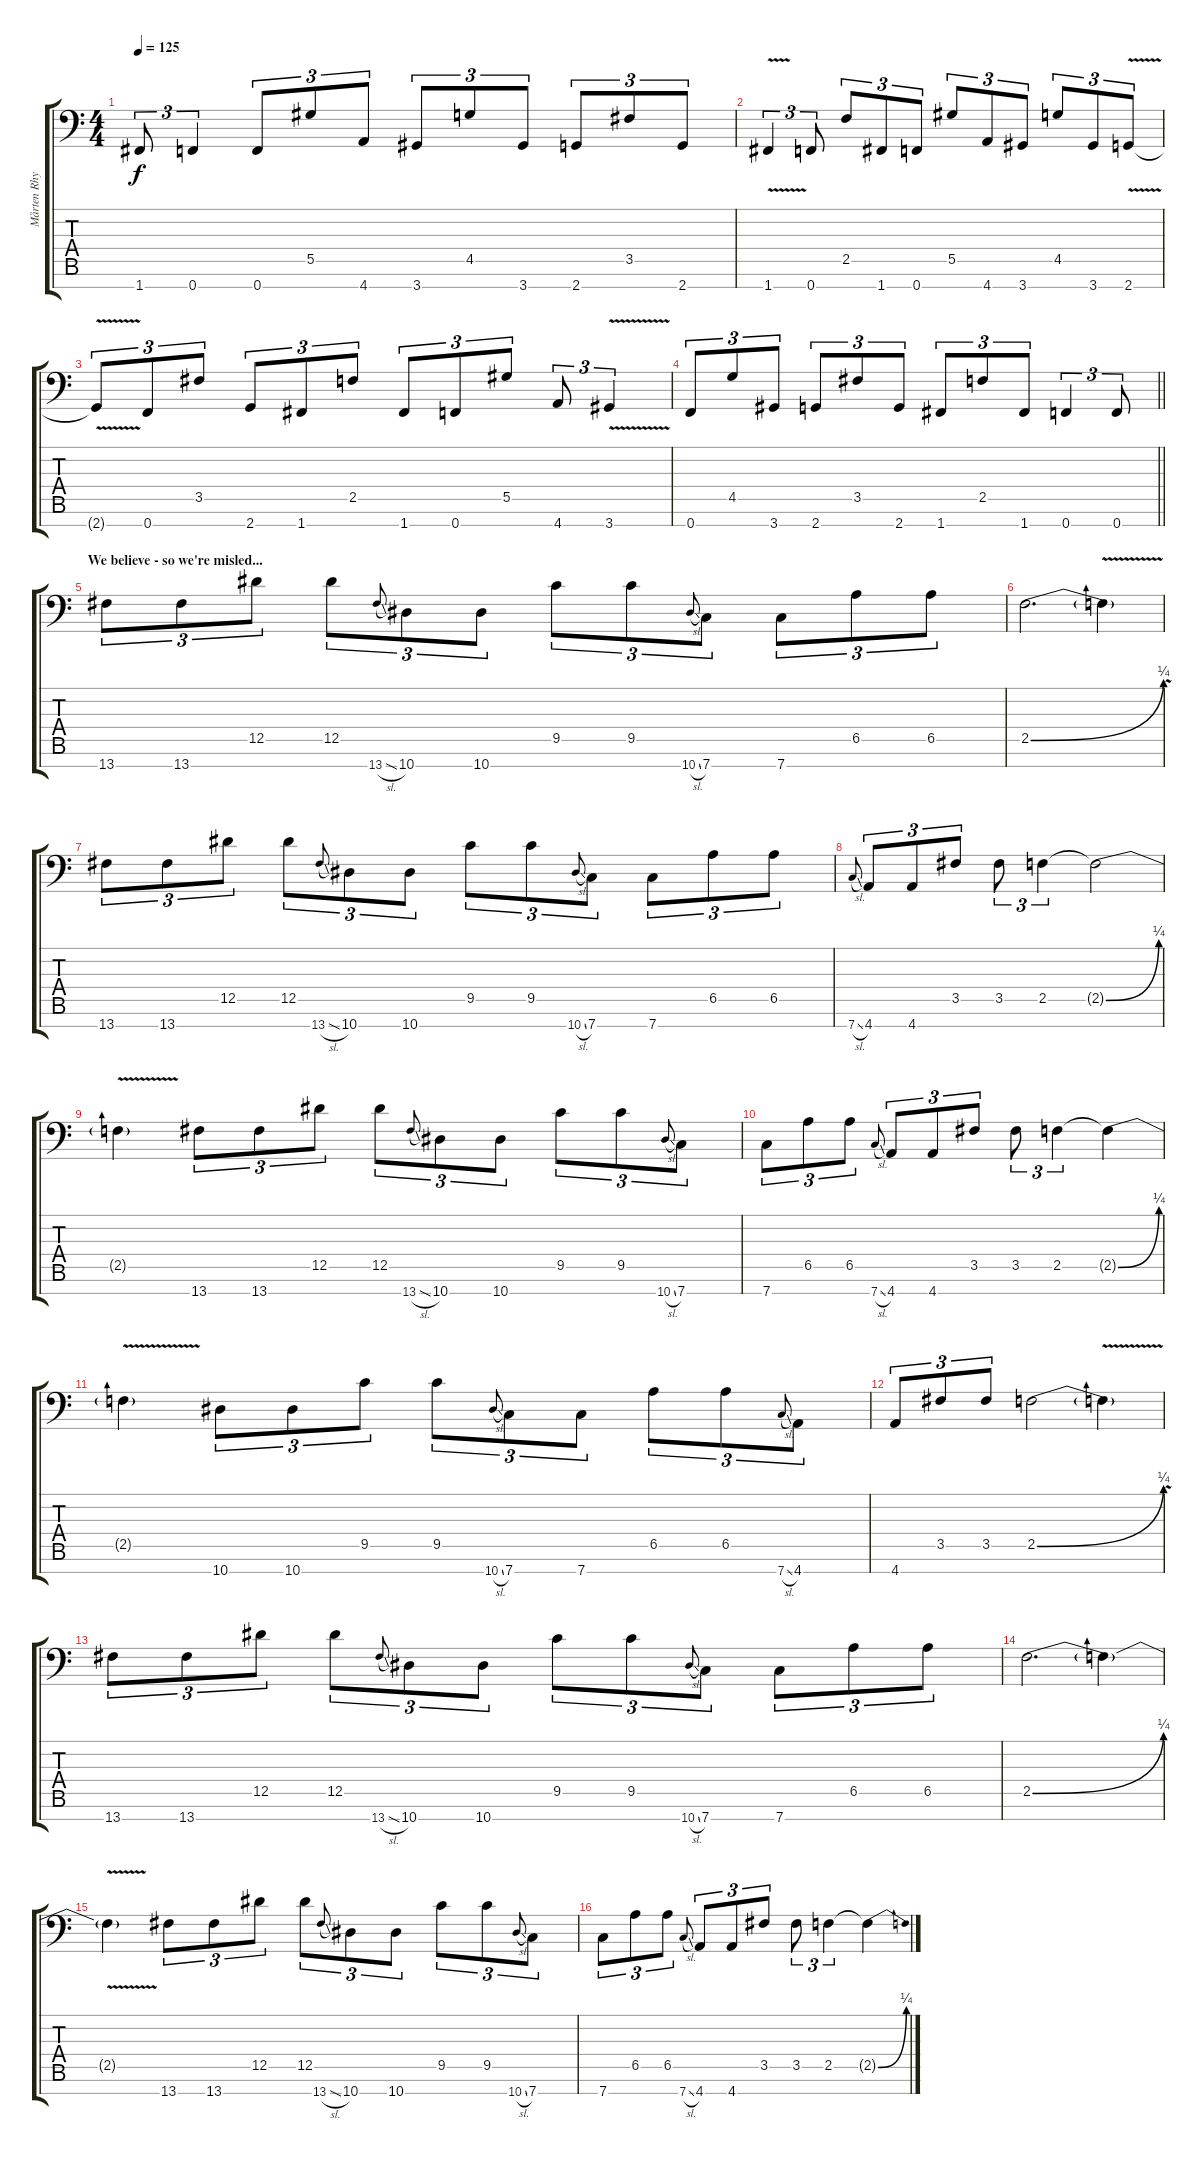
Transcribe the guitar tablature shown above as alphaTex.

\track ("Mårten Rhythm" "Mårten Rhy") {instrument distortionguitar}
\staff {score tabs}
\tuning (Bb3 Gb3 Db3 Ab2 Eb2 Bb1 F1) {hide}
\ts (4 4)
\tempo 125
\clef f4
\ks c
1.7.8{tu (3 2) dy f} 0.7.4{tu (3 2)} 0.7.8{tu (3 2)} 5.5.8{tu (3 2)} 4.7.8{tu (3 2)} 3.7.8{tu (3 2)} 4.5.8{tu (3 2)} 3.7.8{tu (3 2)} 2.7.8{tu (3 2)} 3.5.8{tu (3 2)} 2.7.8{tu (3 2)} |
1.7{v}.4{tu (3 2)} 0.7.8{tu (3 2)} 2.5.8{tu (3 2)} 1.7.8{tu (3 2)} 0.7.8{tu (3 2)} 5.5.8{tu (3 2)} 4.7.8{tu (3 2)} 3.7.8{tu (3 2)} 4.5.8{tu (3 2)} 3.7.8{tu (3 2)} 2.7{v}.8{tu (3 2)} |
2.7{t}.8{tu (3 2)} 0.7.8{tu (3 2)} 3.5.8{tu (3 2)} 2.7.8{tu (3 2)} 1.7.8{tu (3 2)} 2.5.8{tu (3 2)} 1.7.8{tu (3 2)} 0.7.8{tu (3 2)} 5.5.8{tu (3 2)} 4.7.8{tu (3 2)} 3.7{v}.4{tu (3 2)} |
\barLineRight lightlight
0.7.8{tu (3 2)} 4.5.8{tu (3 2)} 3.7.8{tu (3 2)} 2.7.8{tu (3 2)} 3.5.8{tu (3 2)} 2.7.8{tu (3 2)} 1.7.8{tu (3 2)} 2.5.8{tu (3 2)} 1.7.8{tu (3 2)} 0.7.4{tu (3 2)} 0.7.8{tu (3 2)} |
\section ("" "We believe - so we're misled...")
13.7.8{tu (3 2)} 13.7.8{tu (3 2)} 12.5.8{tu (3 2)} 12.5.8{tu (3 2)} 13.7{sl}.8{gr onbeat} 10.7.8{tu (3 2)} 10.7.8{tu (3 2)} 9.5.8{tu (3 2)} 9.5.8{tu (3 2)} 10.7{sl}.8{gr onbeat} 7.7.8{tu (3 2)} 7.7.8{tu (3 2)} 6.5.8{tu (3 2)} 6.5.8{tu (3 2)} |
2.5{be (bend 0 0 60 1)}.2{d} 2.5{v t}.4 |
13.7.8{tu (3 2)} 13.7.8{tu (3 2)} 12.5.8{tu (3 2)} 12.5.8{tu (3 2)} 13.7{sl}.8{gr onbeat} 10.7.8{tu (3 2)} 10.7.8{tu (3 2)} 9.5.8{tu (3 2)} 9.5.8{tu (3 2)} 10.7{sl}.8{gr onbeat} 7.7.8{tu (3 2)} 7.7.8{tu (3 2)} 6.5.8{tu (3 2)} 6.5.8{tu (3 2)} |
7.7{sl}.8{gr onbeat} 4.7.8{tu (3 2)} 4.7.8{tu (3 2)} 3.5.8{tu (3 2)} 3.5.8{tu (3 2)} 2.5.4{tu (3 2)} 2.5{be (bend 0 0 60 1) t}.2 |
2.5{v t}.4 13.7.8{tu (3 2)} 13.7.8{tu (3 2)} 12.5.8{tu (3 2)} 12.5.8{tu (3 2)} 13.7{sl}.8{gr onbeat} 10.7.8{tu (3 2)} 10.7.8{tu (3 2)} 9.5.8{tu (3 2)} 9.5.8{tu (3 2)} 10.7{sl}.8{gr onbeat} 7.7.8{tu (3 2)} |
7.7.8{tu (3 2)} 6.5.8{tu (3 2)} 6.5.8{tu (3 2)} 7.7{sl}.8{gr onbeat} 4.7.8{tu (3 2)} 4.7.8{tu (3 2)} 3.5.8{tu (3 2)} 3.5.8{tu (3 2)} 2.5.4{tu (3 2)} 2.5{be (bend 0 0 60 1) t}.4 |
2.5{v t}.4 10.7.8{tu (3 2)} 10.7.8{tu (3 2)} 9.5.8{tu (3 2)} 9.5.8{tu (3 2)} 10.7{sl}.8{gr onbeat} 7.7.8{tu (3 2)} 7.7.8{tu (3 2)} 6.5.8{tu (3 2)} 6.5.8{tu (3 2)} 7.7{sl}.8{gr onbeat} 4.7.8{tu (3 2)} |
4.7.8{tu (3 2)} 3.5.8{tu (3 2)} 3.5.8{tu (3 2)} 2.5{be (bend 0 0 60 1)}.2 2.5{v t}.4 |
13.7.8{tu (3 2)} 13.7.8{tu (3 2)} 12.5.8{tu (3 2)} 12.5.8{tu (3 2)} 13.7{sl}.8{gr onbeat} 10.7.8{tu (3 2)} 10.7.8{tu (3 2)} 9.5.8{tu (3 2)} 9.5.8{tu (3 2)} 10.7{sl}.8{gr onbeat} 7.7.8{tu (3 2)} 7.7.8{tu (3 2)} 6.5.8{tu (3 2)} 6.5.8{tu (3 2)} |
2.5{be (bend 0 0 60 1)}.2{d} 2.5{t}.4 |
2.5{v t}.4 13.7.8{tu (3 2)} 13.7.8{tu (3 2)} 12.5.8{tu (3 2)} 12.5.8{tu (3 2)} 13.7{sl}.8{gr onbeat} 10.7.8{tu (3 2)} 10.7.8{tu (3 2)} 9.5.8{tu (3 2)} 9.5.8{tu (3 2)} 10.7{sl}.8{gr onbeat} 7.7.8{tu (3 2)} |
7.7.8{tu (3 2)} 6.5.8{tu (3 2)} 6.5.8{tu (3 2)} 7.7{sl}.8{gr onbeat} 4.7.8{tu (3 2)} 4.7.8{tu (3 2)} 3.5.8{tu (3 2)} 3.5.8{tu (3 2)} 2.5.4{tu (3 2)} 2.5{be (bend 0 0 60 1) t}.4
